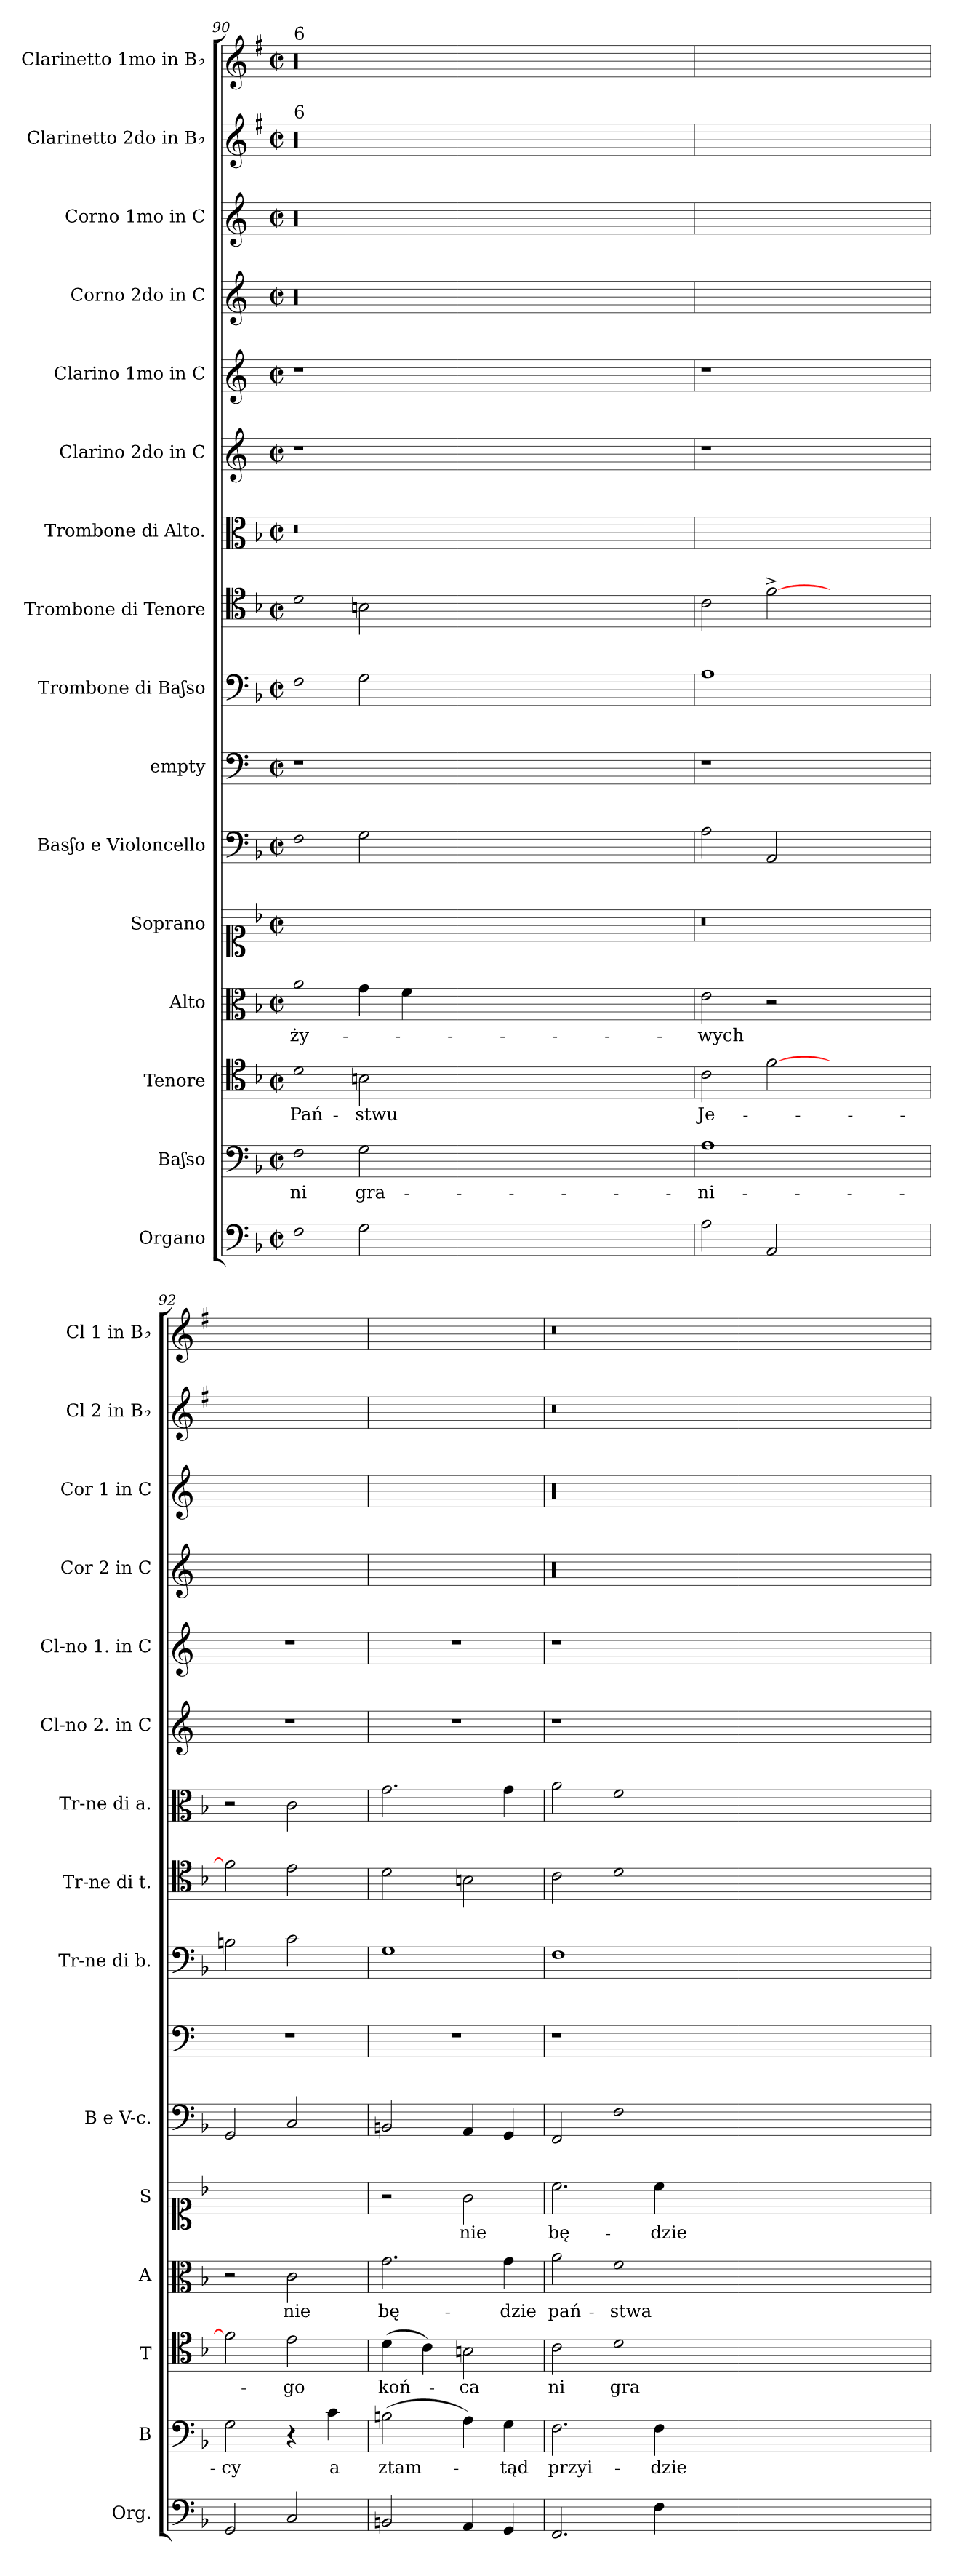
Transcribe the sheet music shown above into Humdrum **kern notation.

**kern	**kern	**text	**kern	**text	**kern	**text	**kern	**text	**kern	**kern	**kern	**kern	**kern	**kern	**kern	**kern	**kern	**kern	**kern
*part16	*part15	*part15	*part14	*part14	*part13	*part13	*part12	*part12	*part11	*part10	*part9	*part8	*part7	*part6	*part5	*part4	*part3	*part2	*part1
*staff16	*staff15	*staff15	*staff14	*staff14	*staff13	*staff13	*staff12	*staff12	*staff11	*staff10	*staff9	*staff8	*staff7	*staff6	*staff5	*staff4	*staff3	*staff2	*staff1
*I"Organo	*I"Baʃso	*	*I"Tenore	*	*I"Alto	*	*I"Soprano	*	*I"Basʃo e Violoncello	*I"empty	*I"Trombone di Baʃso	*I"Trombone di Tenore	*I"Trombone di Alto.	*I"Clarino 2do in C	*I"Clarino 1mo in C	*I"Corno 2do in C	*I"Corno 1mo in C	*I"Clarinetto 2do in B♭	*I"Clarinetto 1mo in B♭
*I'Org.	*I'B	*	*I'T	*	*I'A	*	*I'S	*	*I'B e V-c.	*	*I'Tr-ne di b.	*I'Tr-ne di t.	*I'Tr-ne di a.	*I'Cl-no 2. in C	*I'Cl-no 1. in C	*I'Cor 2 in C	*I'Cor 1 in C	*I'Cl 2 in B♭	*I'Cl 1 in B♭
*clefF4	*clefF4	*	*clefC4	*	*clefC3	*	*clefC1	*	*clefF4	*clefF4	*clefF4	*clefC4	*clefC3	*clefG2	*clefG2	*clefG2	*clefG2	*clefG2	*clefG2
*	*	*	*	*	*	*	*	*	*	*	*	*	*	*ITrd-3c-5	*ITrd-3c-5	*ITrd4c7	*ITrd4c7	*ITrd1c2	*ITrd1c2
*k[b-]	*k[b-]	*	*k[b-]	*	*k[b-]	*	*k[b-]	*	*k[b-]	*	*k[b-]	*k[b-]	*k[b-]	*k[b-]	*k[b-]	*k[b-]	*k[b-]	*k[b-]	*k[b-]
*F:	*F:	*	*F:	*	*F:	*	*F:	*	*F:	*	*F:	*F:	*F:	*F:	*F:	*F:	*F:	*F:	*F:
*M2/2	*M2/2	*	*M2/2	*	*M2/2	*	*M2/2	*	*M2/2	*M2/2	*M2/2	*M2/2	*M2/2	*M2/2	*M2/2	*M2/2	*M2/2	*M2/2	*M2/2
*met(c|)	*met(c|)	*	*met(c|)	*	*met(c|)	*	*met(c|)	*	*met(c|)	*met(c|)	*met(c|)	*met(c|)	*met(c|)	*met(c|)	*met(c|)	*met(c|)	*met(c|)	*met(c|)	*met(c|)
=90	=90	=90	=90	=90	=90	=90	=90	=90	=90	=90	=90	=90	=90	=90	=90	=90	=90	=90	=90
!	!	!	!	!	!	!	!	!	!	!	!	!	!	!	!	!	!	!	!LO:TX:a:t=6
!	!	!	!	!	!	!	!	!	!	!	!	!	!	!	!	!	!	!LO:TX:a:t=6	!
2F\	2F\	ni	2d\	Pań-	2a\	ży-	00ryy	.	2F\	1r	2F\	2d\	0r	1r	1r	00r	00r	00r	00r
2G\	2G\	-gra-	2Bn\	-stwu	4g\	.	.	.	2G\	.	2G\	2Bn\	.	.	.	.	.	.	.
.	.	.	.	.	4f\	.	.	.	.	.	.	.	.	.	.	.	.	.	.
0.ryy	0.ryy	.	0.ryy	.	0.ryy	.	.	.	0.ryy	0.ryy	0.ryy	0.ryy	.	0.ryy	0.ryy	.	.	.	.
.	.	.	.	.	.	.	.	.	.	.	.	.	0ryy	.	.	.	.	.	.
=91	=91	=91	=91	=91	=91	=91	=91	=91	=91	=91	=91	=91	=91	=91	=91	=91	=91	=91	=91
2A\	1A	-ni-	2c\	Je-	2e\	-wych	0r	.	2A\	1r	1A	2c\	0ryy	1r	1r	0ryy	0ryy	0ryy	0ryy
2AA/	.	.	[2f\	.	2r	.	.	.	2AA/	.	.	[2f^<\	.	.	.	.	.	.	.
1ryy	1ryy	.	1ryy	.	1ryy	.	.	.	1ryy	1ryy	1ryy	1ryy	.	1ryy	1ryy	.	.	.	.
=92	=92	=92	=92	=92	=92	=92	=92	=92	=92	=92	=92	=92	=92	=92	=92	=92	=92	=92	=92
2GG/	2G\	-cy	2f\]	.	2r	.	1ryy	.	2GG/	1r	2Bn\	2f\]	2r	1r	1r	1ryy	1ryy	1ryy	1ryy
2C/	4r	.	2e\	-go	2c\	nie	.	.	2C/	.	2c\	2e\	2c\	.	.	.	.	.	.
.	4c\	a	.	.	.	.	.	.	.	.	.	.	.	.	.	.	.	.	.
=93	=93	=93	=93	=93	=93	=93	=93	=93	=93	=93	=93	=93	=93	=93	=93	=93	=93	=93	=93
2BBn/	(2Bn\	ztam-	(4d\	koń-	2.g\	bę-	2r	.	2BBn/	1r	1G	2d\	2.g\	1r	1r	1ryy	1ryy	1ryy	1ryy
.	.	.	4c\)	.	.	.	.	.	.	.	.	.	.	.	.	.	.	.	.
4AA/	4A\)	.	2Bn\	-ca	.	.	2g\	nie	4AA/	.	.	2Bn\	.	.	.	.	.	.	.
4GG/	4G\	-tąd	.	.	4g\	-dzie	.	.	4GG/	.	.	.	4g\	.	.	.	.	.	.
=94	=94	=94	=94	=94	=94	=94	=94	=94	=94	=94	=94	=94	=94	=94	=94	=94	=94	=94	=94
2.FF/	2.F\	przyi-	2c\	ni	2a\	pań-	2.cc\	bę-	2FF/	1r	1F	2c\	2a\	1r	1r	00r	00r	0r	0r
.	.	.	2d\	gra-	2f\	-stwa	.	.	2F\	.	.	2d\	2f\	.	.	.	.	.	.
4F\	4F\	-dzie	.	.	.	.	4cc\	-dzie	.	.	.	.	.	.	.	.	.	.	.
0.ryy	0.ryy	.	0.ryy	.	0.ryy	.	0.ryy	.	0.ryy	0.ryy	0.ryy	0.ryy	0.ryy	0.ryy	0.ryy	.	.	.	.
.	.	.	.	.	.	.	.	.	.	.	.	.	.	.	.	.	.	0ryy	0ryy
=	=	=	=	=	=	=	=	=	=	=	=	=	=	=	=	=	=	=	=
*-	*-	*-	*-	*-	*-	*-	*-	*-	*-	*-	*-	*-	*-	*-	*-	*-	*-	*-	*-
